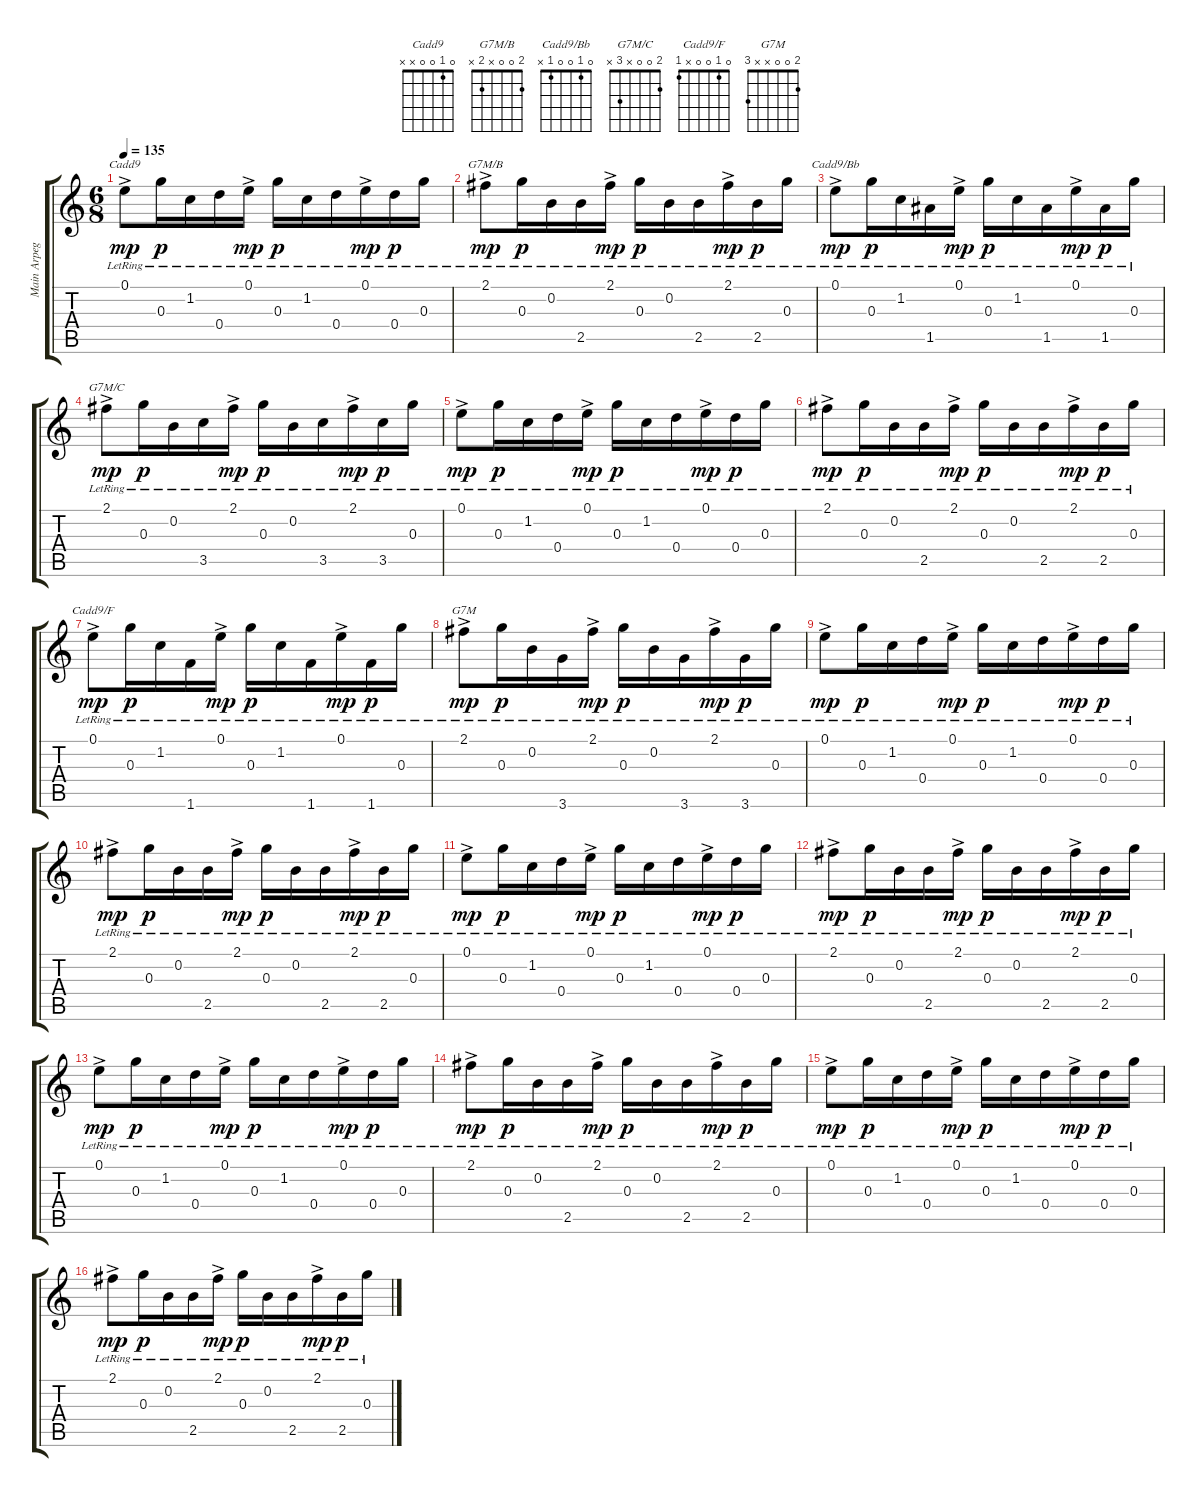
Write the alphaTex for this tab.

\track ("Main Arpegio" "Main Arpeg") {instrument acousticguitarnylon}
\staff {score tabs}
\tuning (E4 B3 G4 D4 A3 E3) {hide}
\chord ("Cadd9" 0 1 0 0 x x)
\chord ("G7M/B" 2 0 0 x 2 x)
\chord ("Cadd9/Bb" 0 1 0 0 1 x)
\chord ("G7M/C" 2 0 0 x 3 x)
\chord ("Cadd9/F" 0 1 0 0 x 1)
\chord ("G7M" 2 0 0 x x 3)
\ts (6 8)
\tempo 135
\clef g2
\ks c
0.1{ac lr}.8{ch "Cadd9" dy mp} 0.3{lr}.16{dy p} 1.2{lr}.16 0.4{lr}.16 0.1{ac lr}.16{dy mp} 0.3{lr}.16{dy p} 1.2{lr}.16 0.4{lr}.16 0.1{ac lr}.16{dy mp} 0.4{lr}.16{dy p} 0.3{lr}.16 |
2.1{ac lr}.8{ch "G7M/B" dy mp} 0.3{lr}.16{dy p} 0.2{lr}.16 2.5{lr}.16 2.1{ac lr}.16{dy mp} 0.3{lr}.16{dy p} 0.2{lr}.16 2.5{lr}.16 2.1{ac lr}.16{dy mp} 2.5{lr}.16{dy p} 0.3{lr}.16 |
0.1{ac lr}.8{ch "Cadd9/Bb" dy mp} 0.3{lr}.16{dy p} 1.2{lr}.16 1.5{lr}.16 0.1{ac lr}.16{dy mp} 0.3{lr}.16{dy p} 1.2{lr}.16 1.5{lr}.16 0.1{ac lr}.16{dy mp} 1.5{lr}.16{dy p} 0.3{lr}.16 |
2.1{ac lr}.8{ch "G7M/C" dy mp} 0.3{lr}.16{dy p} 0.2{lr}.16 3.5{lr}.16 2.1{ac lr}.16{dy mp} 0.3{lr}.16{dy p} 0.2{lr}.16 3.5{lr}.16 2.1{ac lr}.16{dy mp} 3.5{lr}.16{dy p} 0.3{lr}.16 |
0.1{ac lr}.8{dy mp} 0.3{lr}.16{dy p} 1.2{lr}.16 0.4{lr}.16 0.1{ac lr}.16{dy mp} 0.3{lr}.16{dy p} 1.2{lr}.16 0.4{lr}.16 0.1{ac lr}.16{dy mp} 0.4{lr}.16{dy p} 0.3{lr}.16 |
2.1{ac lr}.8{dy mp} 0.3{lr}.16{dy p} 0.2{lr}.16 2.5{lr}.16 2.1{ac lr}.16{dy mp} 0.3{lr}.16{dy p} 0.2{lr}.16 2.5{lr}.16 2.1{ac lr}.16{dy mp} 2.5{lr}.16{dy p} 0.3{lr}.16 |
0.1{ac lr}.8{ch "Cadd9/F" dy mp} 0.3{lr}.16{dy p} 1.2{lr}.16 1.6{lr}.16 0.1{ac lr}.16{dy mp} 0.3{lr}.16{dy p} 1.2{lr}.16 1.6{lr}.16 0.1{ac lr}.16{dy mp} 1.6{lr}.16{dy p} 0.3{lr}.16 |
2.1{ac lr}.8{ch "G7M" dy mp} 0.3{lr}.16{dy p} 0.2{lr}.16 3.6{lr}.16 2.1{ac lr}.16{dy mp} 0.3{lr}.16{dy p} 0.2{lr}.16 3.6{lr}.16 2.1{ac lr}.16{dy mp} 3.6{lr}.16{dy p} 0.3{lr}.16 |
0.1{ac lr}.8{dy mp} 0.3{lr}.16{dy p} 1.2{lr}.16 0.4{lr}.16 0.1{ac lr}.16{dy mp} 0.3{lr}.16{dy p} 1.2{lr}.16 0.4{lr}.16 0.1{ac lr}.16{dy mp} 0.4{lr}.16{dy p} 0.3{lr}.16 |
2.1{ac lr}.8{dy mp} 0.3{lr}.16{dy p} 0.2{lr}.16 2.5{lr}.16 2.1{ac lr}.16{dy mp} 0.3{lr}.16{dy p} 0.2{lr}.16 2.5{lr}.16 2.1{ac lr}.16{dy mp} 2.5{lr}.16{dy p} 0.3{lr}.16 |
0.1{ac lr}.8{dy mp} 0.3{lr}.16{dy p} 1.2{lr}.16 0.4{lr}.16 0.1{ac lr}.16{dy mp} 0.3{lr}.16{dy p} 1.2{lr}.16 0.4{lr}.16 0.1{ac lr}.16{dy mp} 0.4{lr}.16{dy p} 0.3{lr}.16 |
2.1{ac lr}.8{dy mp} 0.3{lr}.16{dy p} 0.2{lr}.16 2.5{lr}.16 2.1{ac lr}.16{dy mp} 0.3{lr}.16{dy p} 0.2{lr}.16 2.5{lr}.16 2.1{ac lr}.16{dy mp} 2.5{lr}.16{dy p} 0.3{lr}.16 |
0.1{ac lr}.8{dy mp} 0.3{lr}.16{dy p} 1.2{lr}.16 0.4{lr}.16 0.1{ac lr}.16{dy mp} 0.3{lr}.16{dy p} 1.2{lr}.16 0.4{lr}.16 0.1{ac lr}.16{dy mp} 0.4{lr}.16{dy p} 0.3{lr}.16 |
2.1{ac lr}.8{dy mp} 0.3{lr}.16{dy p} 0.2{lr}.16 2.5{lr}.16 2.1{ac lr}.16{dy mp} 0.3{lr}.16{dy p} 0.2{lr}.16 2.5{lr}.16 2.1{ac lr}.16{dy mp} 2.5{lr}.16{dy p} 0.3{lr}.16 |
0.1{ac lr}.8{dy mp} 0.3{lr}.16{dy p} 1.2{lr}.16 0.4{lr}.16 0.1{ac lr}.16{dy mp} 0.3{lr}.16{dy p} 1.2{lr}.16 0.4{lr}.16 0.1{ac lr}.16{dy mp} 0.4{lr}.16{dy p} 0.3{lr}.16 |
2.1{ac lr}.8{dy mp} 0.3{lr}.16{dy p} 0.2{lr}.16 2.5{lr}.16 2.1{ac lr}.16{dy mp} 0.3{lr}.16{dy p} 0.2{lr}.16 2.5{lr}.16 2.1{ac lr}.16{dy mp} 2.5{lr}.16{dy p} 0.3{lr}.16
